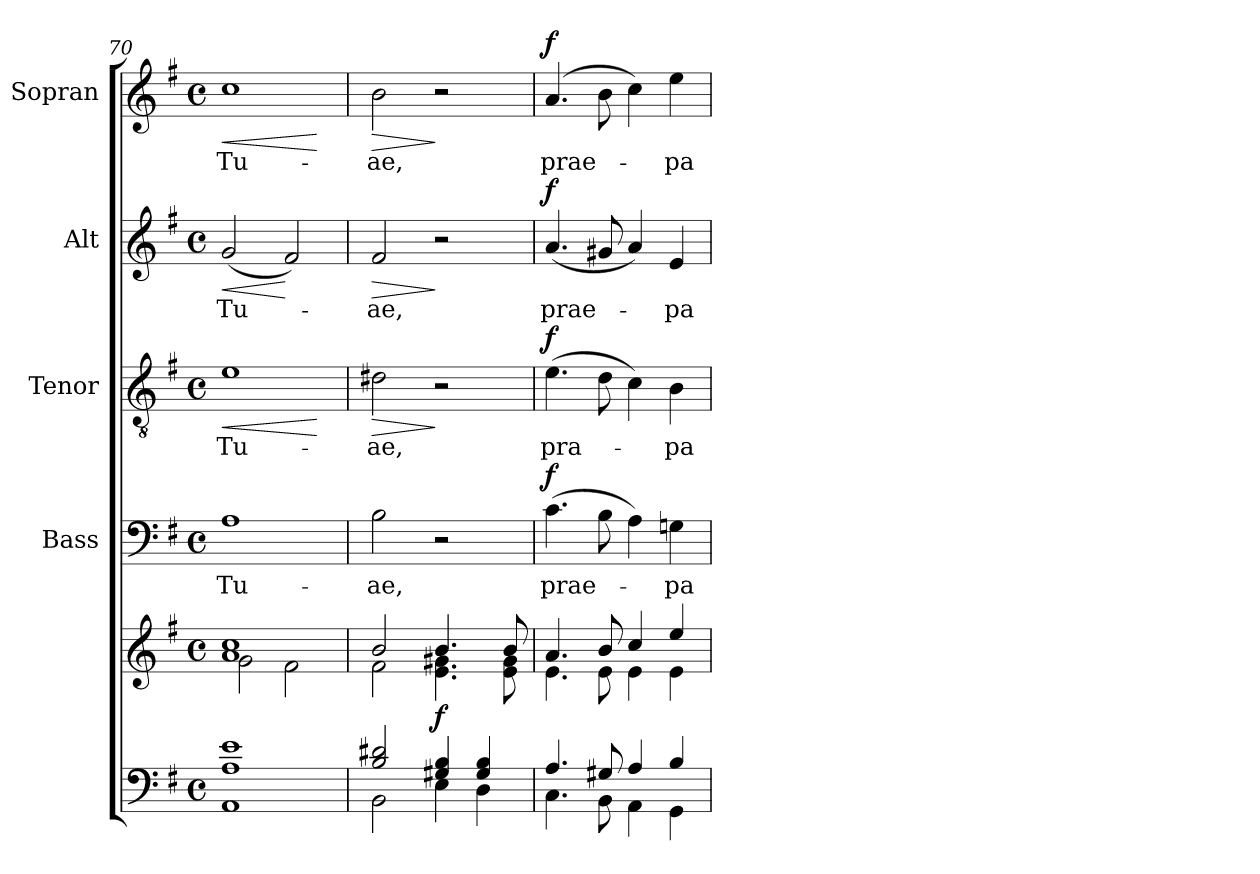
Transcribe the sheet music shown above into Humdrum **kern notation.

**kern	**kern	**dynam	**kern	**text	**dynam	**kern	**text	**dynam	**kern	**text	**dynam	**kern	**text	**dynam
*part5	*part5	*part5	*part4	*part4	*part4	*part3	*part3	*part3	*part2	*part2	*part2	*part1	*part1	*part1
*staff6	*staff5	*staff5/6	*staff4	*staff4	*staff4	*staff3	*staff3	*staff3	*staff2	*staff2	*staff2	*staff1	*staff1	*staff1
*	*	*	*I"Bass	*	*	*I"Tenor	*	*	*I"Alt	*	*	*I"Sopran	*	*
*	*	*	*I'B.	*	*	*I'T.	*	*	*I'A.	*	*	*I'S.	*	*
*clefF4	*clefG2	*	*clefF4	*	*	*clefGv2	*	*	*clefG2	*	*	*clefG2	*	*
*k[f#]	*k[f#]	*	*k[f#]	*	*	*k[f#]	*	*	*k[f#]	*	*	*k[f#]	*	*
*G:	*G:	*	*G:	*	*	*G:	*	*	*G:	*	*	*G:	*	*
*M4/4	*M4/4	*	*M4/4	*	*	*M4/4	*	*	*M4/4	*	*	*M4/4	*	*
*met(c)	*met(c)	*	*met(c)	*	*	*met(c)	*	*	*met(c)	*	*	*met(c)	*	*
=70	=70	=70	=70	=70	=70	=70	=70	=70	=70	=70	=70	=70	=70	=70
*^	*^	*	*	*	*	*	*	*	*	*	*	*	*	*
!	!	!	!	!	!	!LO:LY:b	!	!	!LO:LY:b	!LO:HP:b	!	!LO:LY:b	!LO:HP:b	!	!LO:LY:b	!LO:HP:b
1A 1e	1AA	1a 1cc	2g\	.	1A	Tu-	.	1e	Tu-	<	(<2g/	Tu-	<	1cc	Tu-	<
.	.	.	2f#\	.	.	.	.	.	.	.	2f#/)	.	[	.	.	.
*v	*v	*	*	*	*	*	*	*	*	*	*	*	*	*	*	*
*	*v	*v	*	*	*	*	*	*	*	*	*	*	*	*	*
.	.	.	.	.	.	.	.	[	.	.	.	.	.	[
=71	=71	=71	=71	=71	=71	=71	=71	=71	=71	=71	=71	=71	=71	=71
*^	*^	*	*	*	*	*	*	*	*	*	*	*	*	*
!	!	!	!	!	!	!LO:LY:b	!	!	!LO:LY:b	!LO:HP:b	!	!LO:LY:b	!LO:HP:b	!	!LO:LY:b	!LO:HP:b
2B/ 2d#X/	2BB\	2b/	2f#\	.	2B\	-ae,	.	2d#X\	-ae,	>	2f#/	-ae,	>	2b\	-ae,	>
!	!	!	!	!LO:DY:b	!	!	!	!	!	!	!	!	!	!	!	!
4G#X/ 4B/	4E\	4.b/	4.e\ 4.g#X\	f	2r	.	.	2r	.	]	2r	.	]	2r	.	]
4G#/ 4B/	4D\	.	.	.	.	.	.	.	.	.	.	.	.	.	.	.
.	.	8b/	8e\ 8g#\	.	.	.	.	.	.	.	.	.	.	.	.	.
=72	=72	=72	=72	=72	=72	=72	=72	=72	=72	=72	=72	=72	=72	=72	=72	=72
!	!	!	!	!	!	!LO:LY:b	!LO:DY:a	!	!LO:LY:b	!LO:DY:a	!	!LO:LY:b	!LO:DY:a	!	!LO:LY:b	!LO:DY:a
4.A/	4.C\	4.a/	4.e\	.	(>4.c\	prae-	f	(>4.e\	pra-	f	(<4.a/	prae-	f	(4.a/	prae-	f
8G#X/	8BB\	8b/	8e\	.	8B\	.	.	8d\	.	.	8g#X/	.	.	8b\	.	.
4A/	4AA\	4cc/	4e\	.	4A\)	.	.	4c\)	.	.	4a/)	.	.	4cc\)	.	.
!	!	!	!	!	!	!LO:LY:b	!	!	!LO:LY:b	!	!	!LO:LY:b	!	!	!LO:LY:b	!
4B/	4GG\	4ee/	4e\	.	4Gn\	-pa-	.	4B\	-pa-	.	4e/	-pa-	.	4ee\	-pa-	.
*v	*v	*	*	*	*	*	*	*	*	*	*	*	*	*	*	*
*	*v	*v	*	*	*	*	*	*	*	*	*	*	*	*	*
=	=	=	=	=	=	=	=	=	=	=	=	=	=	=
*-	*-	*-	*-	*-	*-	*-	*-	*-	*-	*-	*-	*-	*-	*-
